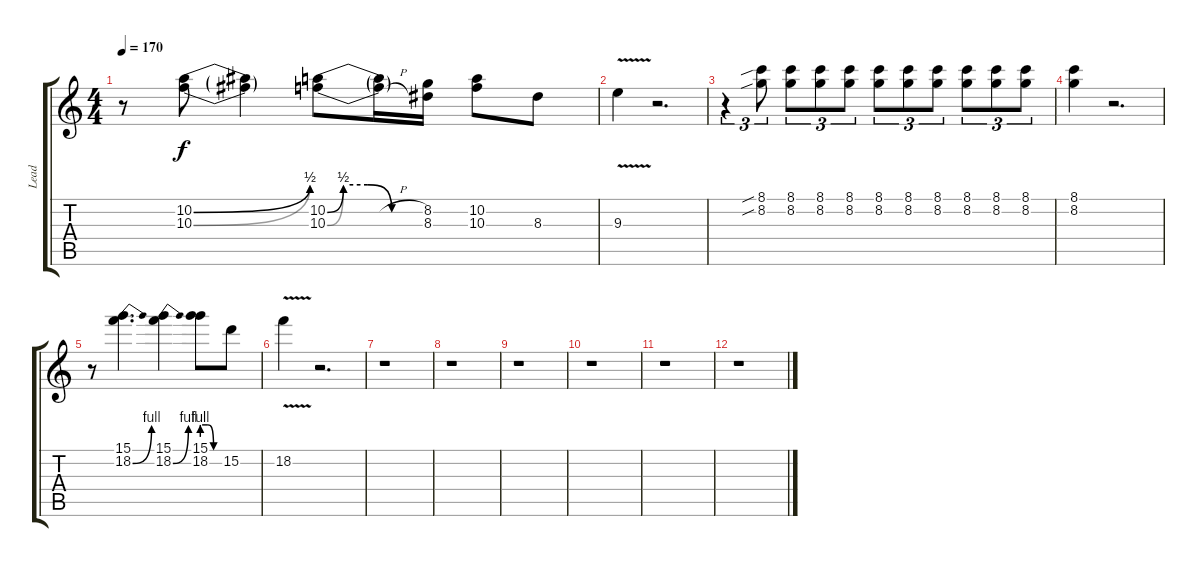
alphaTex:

\track ("Lead" "Lead") {instrument overdrivenguitar}
\staff {score tabs}
\tuning (E4 B3 G3 D3 A2 E2) {hide}
\ts (4 4)
\tempo 170
\clef g2
\ks c
r.8{dy f} (10.2{be (bend 0 0 60 2)} 10.3{be (bend 0 0 60 2)}).8 (10.2{t} 10.3{t}).4 (10.2{be (custom 0 0 10 2 25 2 40 0 60 0)} 10.3{be (custom 0 0 10 2 25 2 40 0 60 0)}).8 (10.2{h t} 10.3{h t}).16 (8.2 8.3).16 (10.2 10.3).8 8.3.8 |
9.3{v}.4 r.2{d} |
r.4{tu (3 2)} (8.1{sib} 8.2{sib}).8{tu (3 2)} (8.1 8.2).8{tu (3 2)} (8.1 8.2).8{tu (3 2)} (8.1 8.2).8{tu (3 2)} (8.1 8.2).8{tu (3 2)} (8.1 8.2).8{tu (3 2)} (8.1 8.2).8{tu (3 2)} (8.1 8.2).8{tu (3 2)} (8.1 8.2).8{tu (3 2)} (8.1 8.2).8{tu (3 2)} |
(8.1 8.2).4 r.2{d} |
r.8 (15.1 18.2{be (bend 0 0 60 4)}).4{d} (15.1 18.2{be (bend 0 0 60 4)}).4 (15.1 18.2{be (custom 0 4 20 4 40 0 60 0)}).8 15.2.8 |
18.2{v}.4 r.2{d} |
r.1 |
r.1 |
r.1 |
r.1 |
r.1 |
r.1
